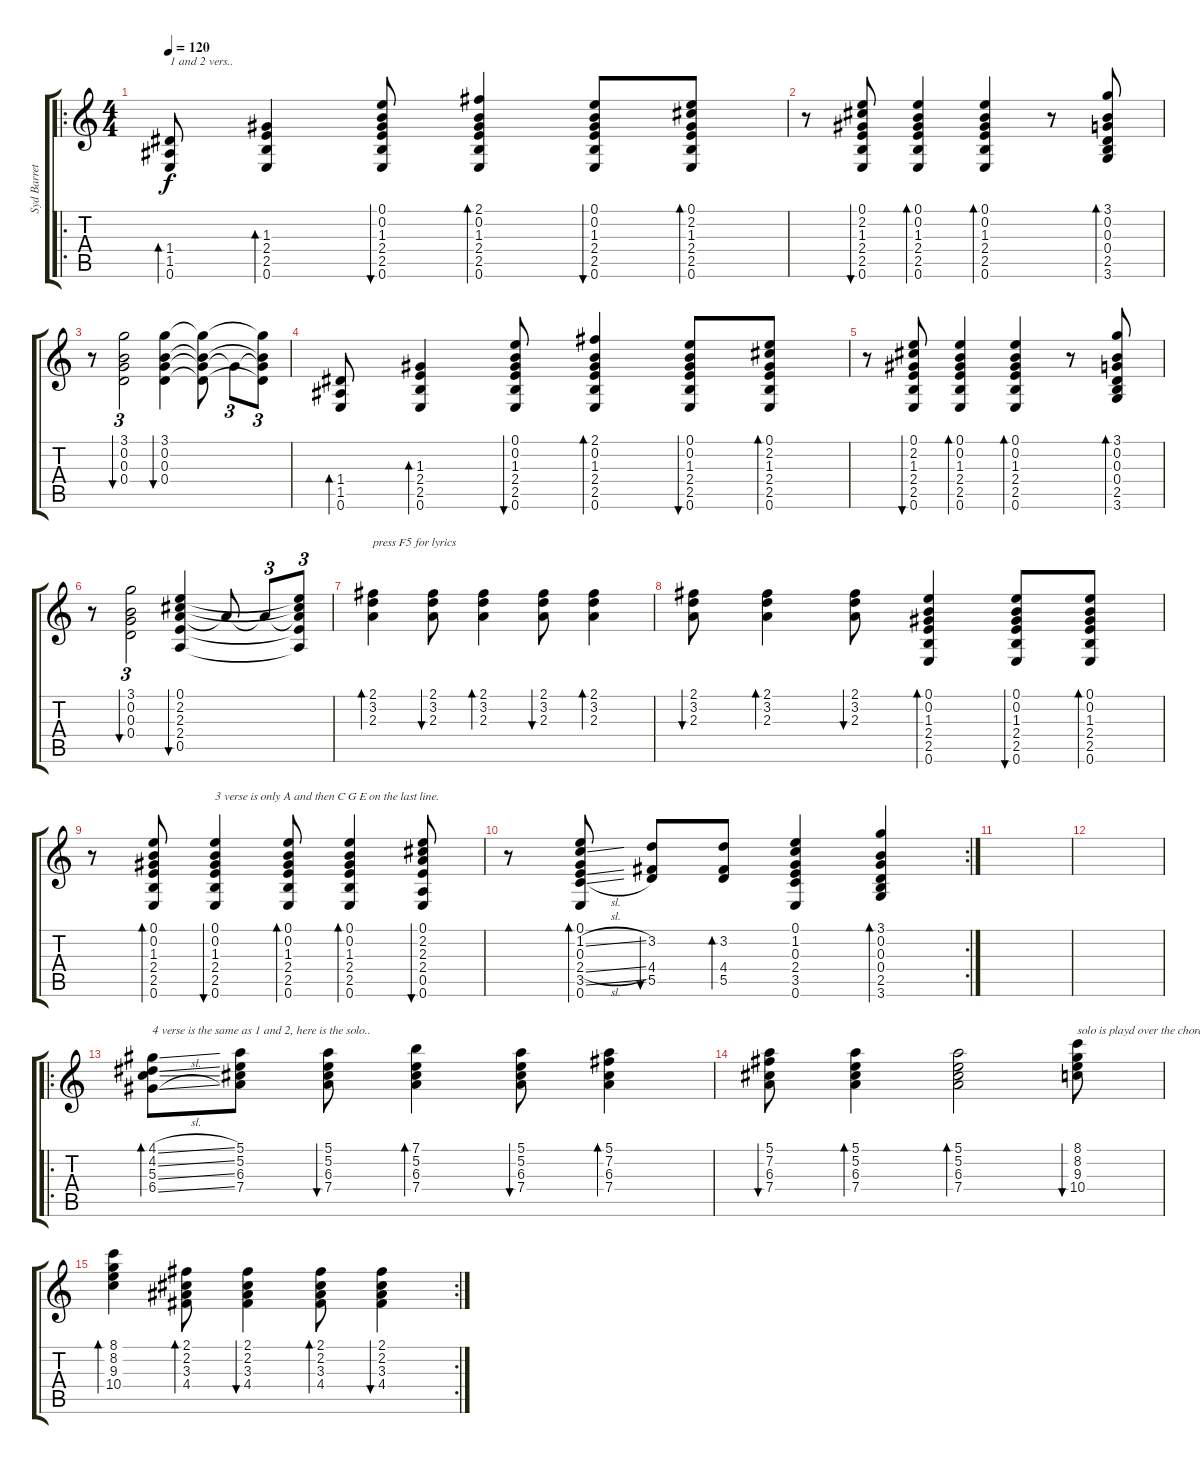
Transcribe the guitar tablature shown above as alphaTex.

\track ("Syd Barret" "Syd Barret") {instrument electricguitarmuted}
\staff {score tabs}
\tuning (E4 B3 G3 D3 A2 E2) {hide}
\ro
\ts (4 4)
\tempo 120
\clef g2
\ks c
(1.4 1.5 0.6).8{bd 60 txt "1 and 2 vers.." dy f instrument electricguitarmuted} (1.3 2.4 2.5 0.6).4{bd 60} (0.1 0.2 1.3 2.4 2.5 0.6).8{bu 60} (2.1 0.2 1.3 2.4 2.5 0.6).4{bd 60} (0.1 0.2 1.3 2.4 2.5 0.6).8{bu 60} (0.1 2.2 1.3 2.4 2.5 0.6).8{bd 60} |
r.8 (0.1 2.2 1.3 2.4 2.5 0.6).8{bu 60} (0.1 0.2 1.3 2.4 2.5 0.6).4{bd 60} (0.1 0.2 1.3 2.4 2.5 0.6).4{bd 60} r.8 (3.1 0.2 0.3 0.4 2.5 3.6).8{bd 60} |
r.8 (3.1 0.2 0.3 0.4).2{tu (3 2) bu 60} (3.1 0.2 0.3 0.4).4{bu 60} (3.1{t} 0.2{t} 0.3{t} 0.4{t}).8 0.3{t}.8{tu (3 2)} (3.1{t} 0.2{t} 0.3{t} 0.4{t}).8{tu (3 2)} |
(1.4 1.5 0.6).8{bd 60} (1.3 2.4 2.5 0.6).4{bd 60} (0.1 0.2 1.3 2.4 2.5 0.6).8{bu 60} (2.1 0.2 1.3 2.4 2.5 0.6).4{bd 60} (0.1 0.2 1.3 2.4 2.5 0.6).8{bu 60} (0.1 2.2 1.3 2.4 2.5 0.6).8{bd 60} |
r.8 (0.1 2.2 1.3 2.4 2.5 0.6).8{bu 60} (0.1 0.2 1.3 2.4 2.5 0.6).4{bd 60} (0.1 0.2 1.3 2.4 2.5 0.6).4{bd 60} r.8 (3.1 0.2 0.3 0.4 2.5 3.6).8{bd 60} |
r.8 (3.1 0.2 0.3 0.4).2{tu (3 2) bu 60} (0.1 2.2 2.3 2.4 0.5).4{bu 60} 2.3{t}.8 2.3{t}.8{tu (3 2)} (0.1{t} 2.2{t} 2.3{t} 2.4{t} 0.5{t}).8{tu (3 2)} |
(2.1 3.2 2.3).4{bd 60 txt "press F5 for lyrics"} (2.1 3.2 2.3).8{bu 60} (2.1 3.2 2.3).4{bd 60} (2.1 3.2 2.3).8{bu 60} (2.1 3.2 2.3).4{bd 60} |
(2.1 3.2 2.3).8{bu 60} (2.1 3.2 2.3).4{bd 60} (2.1 3.2 2.3).8{bu 60} (0.1 0.2 1.3 2.4 2.5 0.6).4{bd 60} (0.1 0.2 1.3 2.4 2.5 0.6).8{bu 60} (0.1 0.2 1.3 2.4 2.5 0.6).8{bd 60} |
r.8 (0.1 0.2 1.3 2.4 2.5 0.6).8{bd 60} (0.1 0.2 1.3 2.4 2.5 0.6).4{bu 60 txt "3 verse is only A and then C G E on the last line."} (0.1 0.2 1.3 2.4 2.5 0.6).8{bd 60} (0.1 0.2 1.3 2.4 2.5 0.6).4{bd 60} (0.1 2.2 2.3 2.4 0.5 0.6).8{bu 60} |
\rc 2
r.8 (0.1 1.2{sl} 0.3 2.4{sl} 3.5{sl} 0.6).8{bd 60} (3.2 4.4 5.5).8{bu 60} (3.2 4.4 5.5).8{bd 60} (0.1 1.2 0.3 2.4 3.5 0.6).4 (3.1 0.2 0.3 0.4 2.5 3.6).4{bd 60} |
|
|
\ro
(4.1{sl} 4.2{sl} 5.3{sl} 6.4{sl}).8{bd 60 txt "4 verse is the same as 1 and 2, here is the solo.."} (5.1 5.2 6.3 7.4).8 (5.1 5.2 6.3 7.4).8{bu 60} (7.1 5.2 6.3 7.4).4{bd 60} (5.1 5.2 6.3 7.4).8{bu 60} (5.1 7.2 6.3 7.4).4{bd 60} |
(5.1 7.2 6.3 7.4).8{bu 60} (5.1 5.2 6.3 7.4).4{bd 60} (5.1 5.2 6.3 7.4).2{bd 60} (8.1 8.2 9.3 10.4).8{bu 60 txt "solo is playd over the chords for vers 1 and 2"} |
\rc 2
(8.1 8.2 9.3 10.4).4{bd 60} (2.1 2.2 3.3 4.4).8{bd 60} (2.1 2.2 3.3 4.4).4{bu 60} (2.1 2.2 3.3 4.4).8{bd 60} (2.1 2.2 3.3 4.4).4{bu 60 txt "                                         "}
